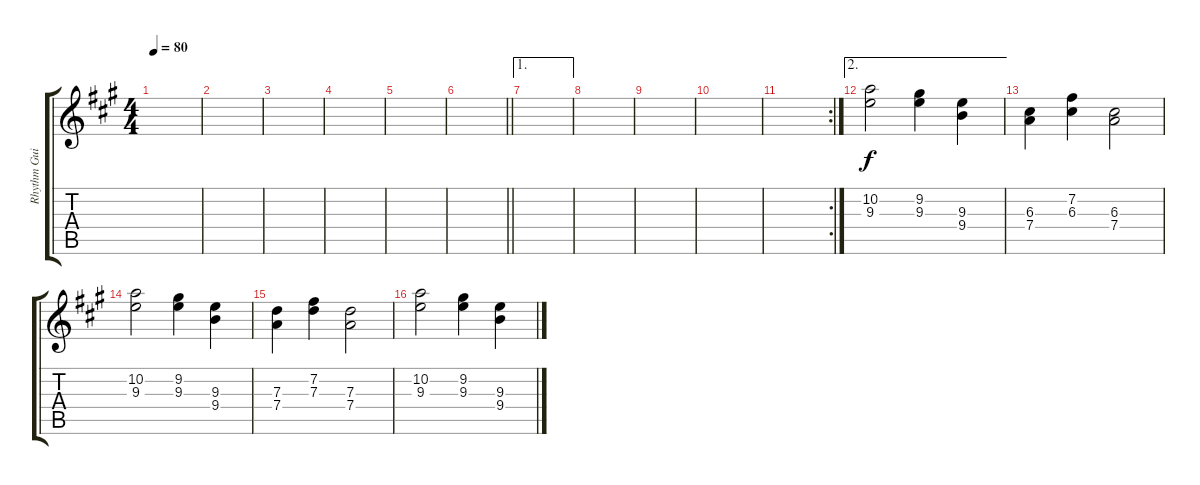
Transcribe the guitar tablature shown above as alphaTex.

\track ("Rhythm Guitar 2" "Rhythm Gui") {instrument distortionguitar}
\staff {score tabs}
\tuning (E4 B3 G3 D3 A2 E2) {hide}
\ts (4 4)
\tempo 80
\clef g2
\ks a
|
|
|
|
|
\barLineRight lightlight
|
\ae 1
|
|
|
|
\rc 2
|
\ae 2
(10.2 9.3).2 (9.2 9.3).4 (9.3 9.4).4 |
(6.3 7.4).4 (7.2 6.3).4 (6.3 7.4).2 |
(10.2 9.3).2 (9.2 9.3).4 (9.3 9.4).4 |
(7.3 7.4).4 (7.2 7.3).4 (7.3 7.4).2 |
(10.2 9.3).2 (9.2 9.3).4 (9.3 9.4).4
